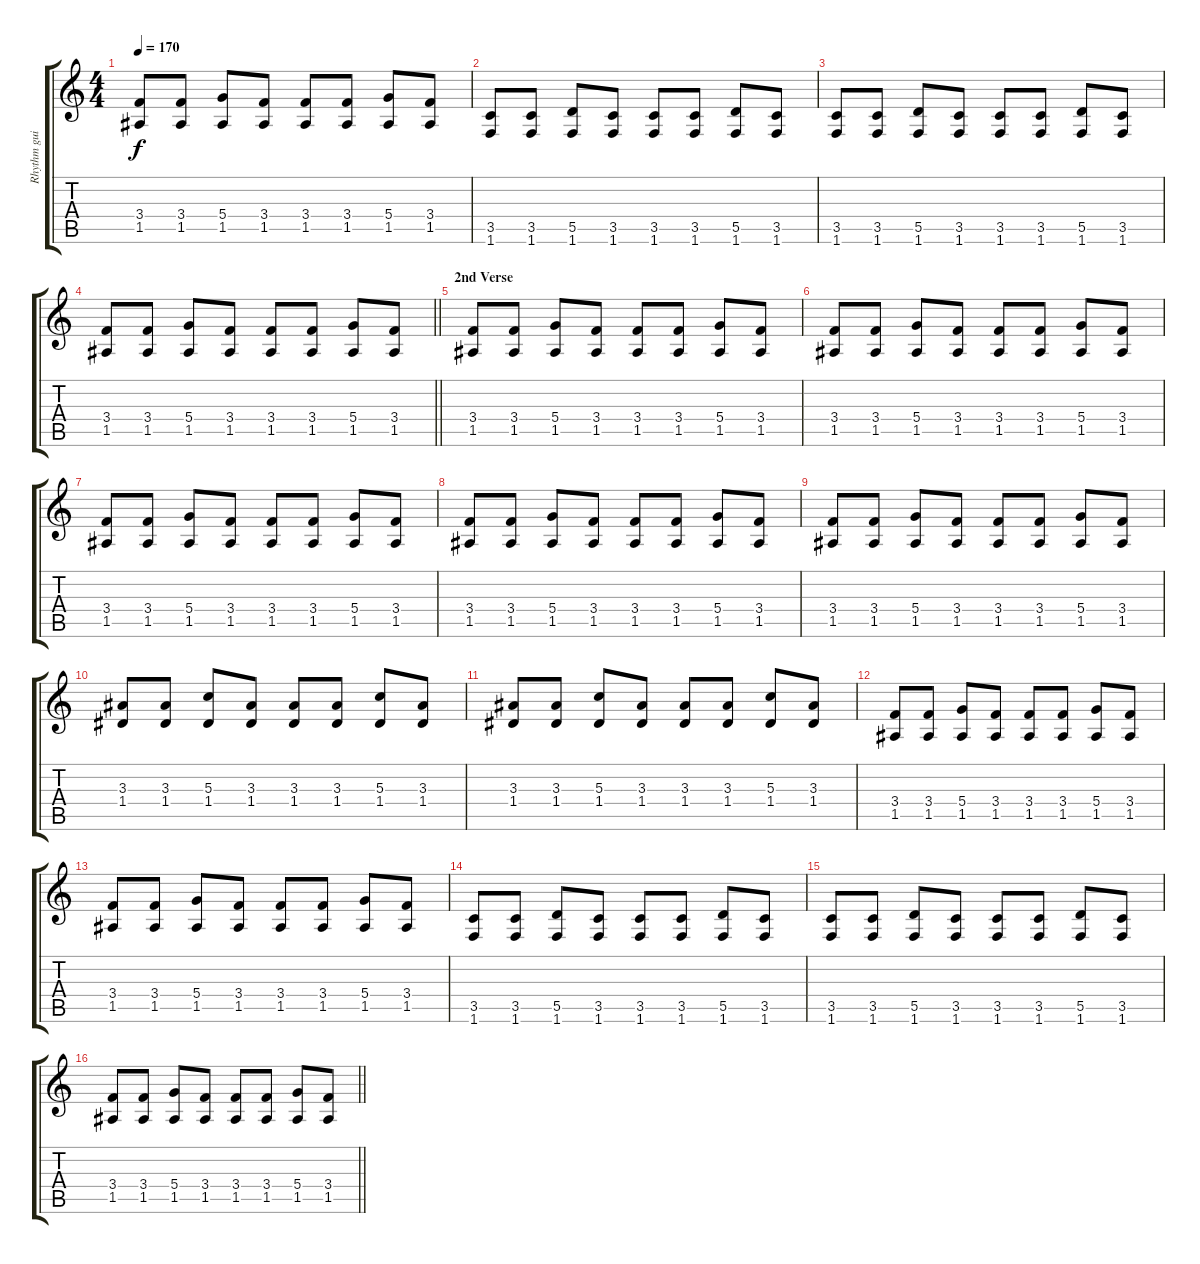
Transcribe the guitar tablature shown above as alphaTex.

\track ("Rhythm guitar" "Rhythm gui") {instrument overdrivenguitar}
\staff {score tabs}
\tuning (E4 B3 G3 D3 A2 E2) {hide}
\ts (4 4)
\tempo 170
\clef g2
\ks c
(3.4 1.5).8{dy f} (3.4 1.5).8 (5.4 1.5).8 (3.4 1.5).8 (3.4 1.5).8 (3.4 1.5).8 (5.4 1.5).8 (3.4 1.5).8 |
(3.5 1.6).8 (3.5 1.6).8 (5.5 1.6).8 (3.5 1.6).8 (3.5 1.6).8 (3.5 1.6).8 (5.5 1.6).8 (3.5 1.6).8 |
(3.5 1.6).8 (3.5 1.6).8 (5.5 1.6).8 (3.5 1.6).8 (3.5 1.6).8 (3.5 1.6).8 (5.5 1.6).8 (3.5 1.6).8 |
\barLineRight lightlight
(3.4 1.5).8 (3.4 1.5).8 (5.4 1.5).8 (3.4 1.5).8 (3.4 1.5).8 (3.4 1.5).8 (5.4 1.5).8 (3.4 1.5).8 |
\section ("" "2nd Verse")
(3.4 1.5).8 (3.4 1.5).8 (5.4 1.5).8 (3.4 1.5).8 (3.4 1.5).8 (3.4 1.5).8 (5.4 1.5).8 (3.4 1.5).8 |
(3.4 1.5).8 (3.4 1.5).8 (5.4 1.5).8 (3.4 1.5).8 (3.4 1.5).8 (3.4 1.5).8 (5.4 1.5).8 (3.4 1.5).8 |
(3.4 1.5).8 (3.4 1.5).8 (5.4 1.5).8 (3.4 1.5).8 (3.4 1.5).8 (3.4 1.5).8 (5.4 1.5).8 (3.4 1.5).8 |
(3.4 1.5).8 (3.4 1.5).8 (5.4 1.5).8 (3.4 1.5).8 (3.4 1.5).8 (3.4 1.5).8 (5.4 1.5).8 (3.4 1.5).8 |
(3.4 1.5).8 (3.4 1.5).8 (5.4 1.5).8 (3.4 1.5).8 (3.4 1.5).8 (3.4 1.5).8 (5.4 1.5).8 (3.4 1.5).8 |
(3.3 1.4).8 (3.3 1.4).8 (5.3 1.4).8 (3.3 1.4).8 (3.3 1.4).8 (3.3 1.4).8 (5.3 1.4).8 (3.3 1.4).8 |
(3.3 1.4).8 (3.3 1.4).8 (5.3 1.4).8 (3.3 1.4).8 (3.3 1.4).8 (3.3 1.4).8 (5.3 1.4).8 (3.3 1.4).8 |
(3.4 1.5).8 (3.4 1.5).8 (5.4 1.5).8 (3.4 1.5).8 (3.4 1.5).8 (3.4 1.5).8 (5.4 1.5).8 (3.4 1.5).8 |
(3.4 1.5).8 (3.4 1.5).8 (5.4 1.5).8 (3.4 1.5).8 (3.4 1.5).8 (3.4 1.5).8 (5.4 1.5).8 (3.4 1.5).8 |
(3.5 1.6).8 (3.5 1.6).8 (5.5 1.6).8 (3.5 1.6).8 (3.5 1.6).8 (3.5 1.6).8 (5.5 1.6).8 (3.5 1.6).8 |
(3.5 1.6).8 (3.5 1.6).8 (5.5 1.6).8 (3.5 1.6).8 (3.5 1.6).8 (3.5 1.6).8 (5.5 1.6).8 (3.5 1.6).8 |
\barLineRight lightlight
(3.4 1.5).8 (3.4 1.5).8 (5.4 1.5).8 (3.4 1.5).8 (3.4 1.5).8 (3.4 1.5).8 (5.4 1.5).8 (3.4 1.5).8
